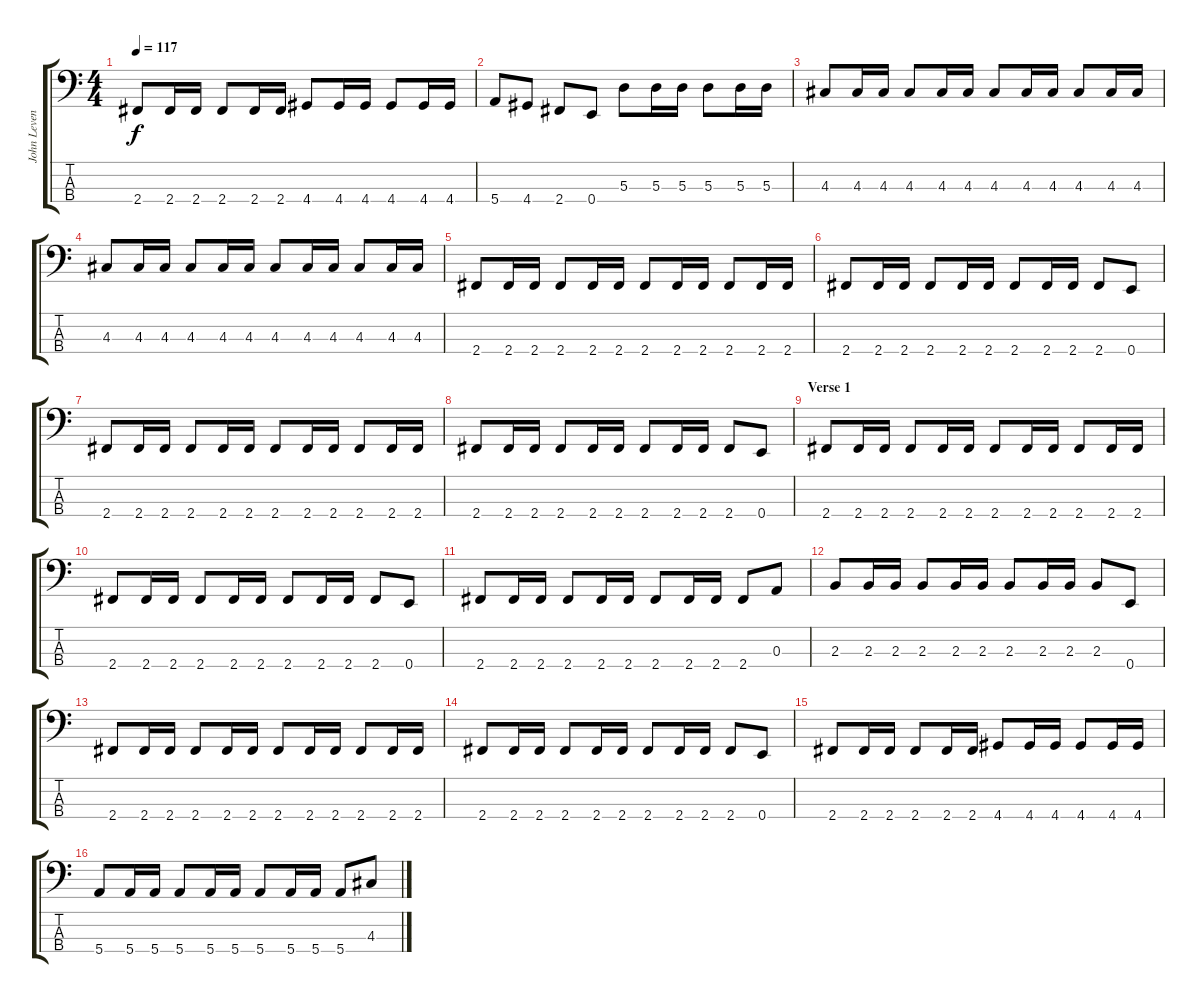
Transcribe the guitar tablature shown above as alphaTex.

\track ("John Leven (Bass)" "John Leven") {instrument electricbasspick}
\staff {score tabs}
\tuning (G2 D2 A1 E1) {hide}
\ts (4 4)
\tempo 117
\clef f4
\ks c
2.4.8{dy f} 2.4.16 2.4.16 2.4.8 2.4.16 2.4.16 4.4.8 4.4.16 4.4.16 4.4.8 4.4.16 4.4.16 |
5.4.8 4.4.8 2.4.8 0.4.8 5.3.8 5.3.16 5.3.16 5.3.8 5.3.16 5.3.16 |
4.3.8 4.3.16 4.3.16 4.3.8 4.3.16 4.3.16 4.3.8 4.3.16 4.3.16 4.3.8 4.3.16 4.3.16 |
4.3.8 4.3.16 4.3.16 4.3.8 4.3.16 4.3.16 4.3.8 4.3.16 4.3.16 4.3.8 4.3.16 4.3.16 |
2.4.8 2.4.16 2.4.16 2.4.8 2.4.16 2.4.16 2.4.8 2.4.16 2.4.16 2.4.8 2.4.16 2.4.16 |
2.4.8 2.4.16 2.4.16 2.4.8 2.4.16 2.4.16 2.4.8 2.4.16 2.4.16 2.4.8 0.4.8 |
2.4.8 2.4.16 2.4.16 2.4.8 2.4.16 2.4.16 2.4.8 2.4.16 2.4.16 2.4.8 2.4.16 2.4.16 |
2.4.8 2.4.16 2.4.16 2.4.8 2.4.16 2.4.16 2.4.8 2.4.16 2.4.16 2.4.8 0.4.8 |
\section ("" "Verse 1")
2.4.8 2.4.16 2.4.16 2.4.8 2.4.16 2.4.16 2.4.8 2.4.16 2.4.16 2.4.8 2.4.16 2.4.16 |
2.4.8 2.4.16 2.4.16 2.4.8 2.4.16 2.4.16 2.4.8 2.4.16 2.4.16 2.4.8 0.4.8 |
2.4.8 2.4.16 2.4.16 2.4.8 2.4.16 2.4.16 2.4.8 2.4.16 2.4.16 2.4.8 0.3.8 |
2.3.8 2.3.16 2.3.16 2.3.8 2.3.16 2.3.16 2.3.8 2.3.16 2.3.16 2.3.8 0.4.8 |
2.4.8 2.4.16 2.4.16 2.4.8 2.4.16 2.4.16 2.4.8 2.4.16 2.4.16 2.4.8 2.4.16 2.4.16 |
2.4.8 2.4.16 2.4.16 2.4.8 2.4.16 2.4.16 2.4.8 2.4.16 2.4.16 2.4.8 0.4.8 |
2.4.8 2.4.16 2.4.16 2.4.8 2.4.16 2.4.16 4.4.8 4.4.16 4.4.16 4.4.8 4.4.16 4.4.16 |
5.4.8 5.4.16 5.4.16 5.4.8 5.4.16 5.4.16 5.4.8 5.4.16 5.4.16 5.4.8 4.3.8
